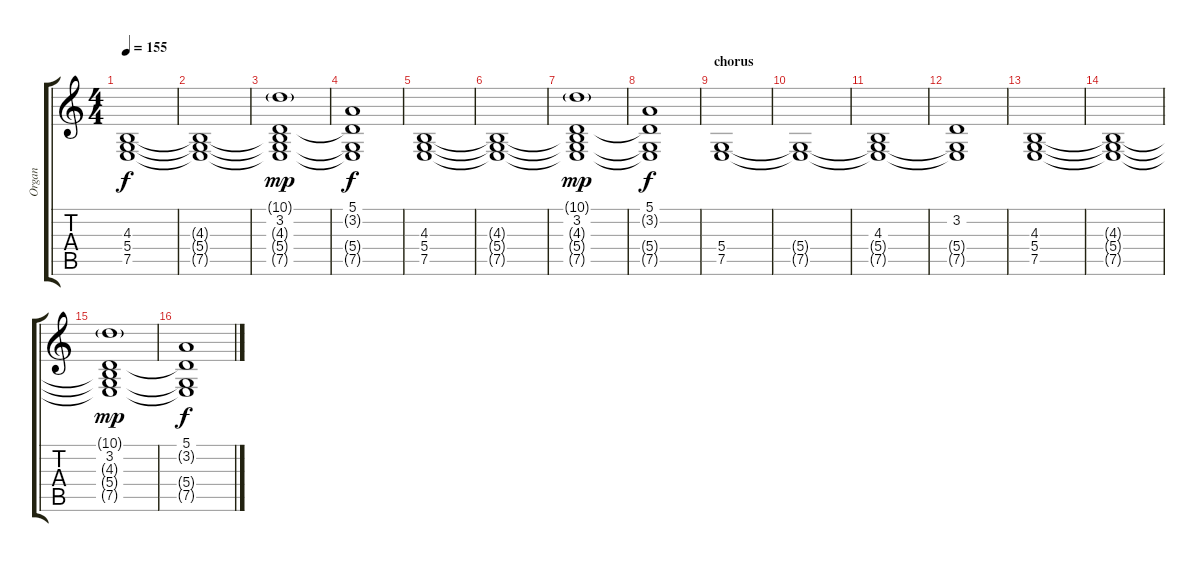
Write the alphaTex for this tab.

\track ("Organ" "Organ") {instrument drawbarorgan}
\staff {score tabs}
\tuning (E4 B3 G3 D3 A2 E2) {hide}
\ts (4 4)
\tempo 155
\clef g2
\ks c
(4.3 5.4 7.5).1{dy f} |
(4.3{t} 5.4{t} 7.5{t}).1 |
(10.1{g} 3.2 4.3{t} 5.4{t} 7.5{t}).1{dy mp} |
(5.1 3.2{t} 5.4{t} 7.5{t}).1{dy f} |
(4.3 5.4 7.5).1 |
(4.3{t} 5.4{t} 7.5{t}).1 |
(10.1{g} 3.2 4.3{t} 5.4{t} 7.5{t}).1{dy mp} |
(5.1 3.2{t} 5.4{t} 7.5{t}).1{dy f} |
\section ("" "chorus")
(5.4 7.5).1 |
(5.4{t} 7.5{t}).1 |
(4.3 5.4{t} 7.5{t}).1 |
(3.2 5.4{t} 7.5{t}).1 |
(4.3 5.4 7.5).1 |
(4.3{t} 5.4{t} 7.5{t}).1 |
(10.1{g} 3.2 4.3{t} 5.4{t} 7.5{t}).1{dy mp} |
(5.1 3.2{t} 5.4{t} 7.5{t}).1{dy f}
